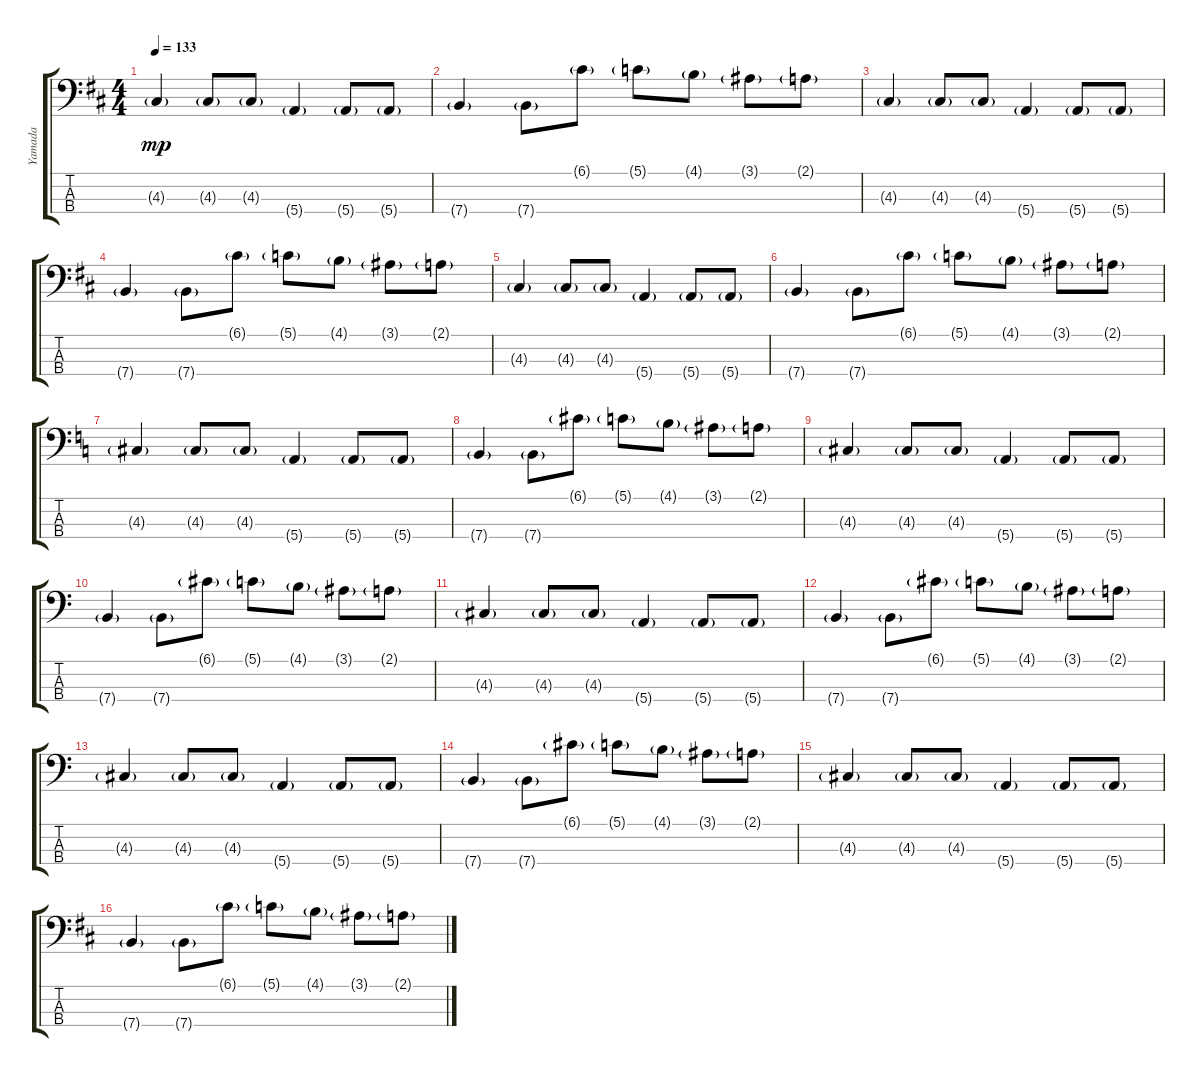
\track ("Yamada" "Yamada") {instrument electricbasspick}
\staff {score tabs}
\tuning (G2 D2 A1 E1) {hide}
\ts (4 4)
\tempo 133
\clef f4
\ks d
4.3{g}.4{dy mp} 4.3{g}.8 4.3{g}.8 5.4{g}.4 5.4{g}.8 5.4{g}.8 |
7.4{g}.4 7.4{g}.8 6.1{g}.8 5.1{g}.8 4.1{g}.8 3.1{g}.8 2.1{g}.8 |
4.3{g}.4 4.3{g}.8 4.3{g}.8 5.4{g}.4 5.4{g}.8 5.4{g}.8 |
7.4{g}.4 7.4{g}.8 6.1{g}.8 5.1{g}.8 4.1{g}.8 3.1{g}.8 2.1{g}.8 |
4.3{g}.4 4.3{g}.8 4.3{g}.8 5.4{g}.4 5.4{g}.8 5.4{g}.8 |
7.4{g}.4 7.4{g}.8 6.1{g}.8 5.1{g}.8 4.1{g}.8 3.1{g}.8 2.1{g}.8 |
\ks c
4.3{g}.4 4.3{g}.8 4.3{g}.8 5.4{g}.4 5.4{g}.8 5.4{g}.8 |
7.4{g}.4 7.4{g}.8 6.1{g}.8 5.1{g}.8 4.1{g}.8 3.1{g}.8 2.1{g}.8 |
4.3{g}.4 4.3{g}.8 4.3{g}.8 5.4{g}.4 5.4{g}.8 5.4{g}.8 |
7.4{g}.4 7.4{g}.8 6.1{g}.8 5.1{g}.8 4.1{g}.8 3.1{g}.8 2.1{g}.8 |
4.3{g}.4 4.3{g}.8 4.3{g}.8 5.4{g}.4 5.4{g}.8 5.4{g}.8 |
7.4{g}.4 7.4{g}.8 6.1{g}.8 5.1{g}.8 4.1{g}.8 3.1{g}.8 2.1{g}.8 |
4.3{g}.4 4.3{g}.8 4.3{g}.8 5.4{g}.4 5.4{g}.8 5.4{g}.8 |
7.4{g}.4 7.4{g}.8 6.1{g}.8 5.1{g}.8 4.1{g}.8 3.1{g}.8 2.1{g}.8 |
4.3{g}.4 4.3{g}.8 4.3{g}.8 5.4{g}.4 5.4{g}.8 5.4{g}.8 |
\ks d
7.4{g}.4 7.4{g}.8 6.1{g}.8 5.1{g}.8 4.1{g}.8 3.1{g}.8 2.1{g}.8
